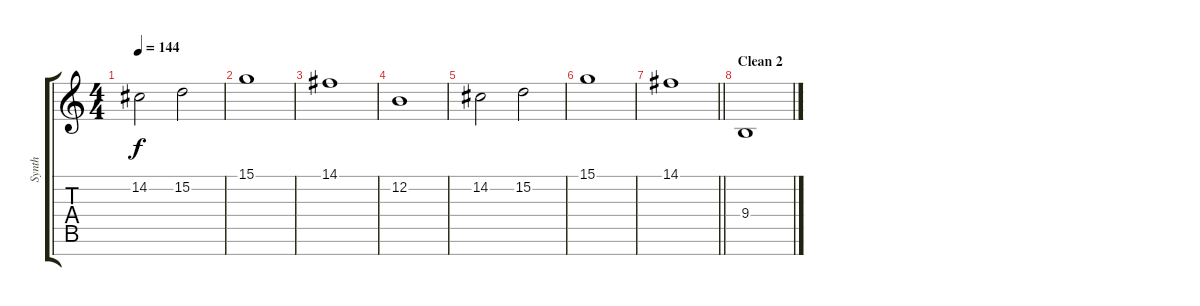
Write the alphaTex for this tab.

\track ("Synth" "Synth") {instrument stringensemble1}
\staff {score tabs}
\tuning (E4 B3 G3 D3 A2 E2 B1) {hide}
\ts (4 4)
\tempo 144
\clef g2
\ks c
14.2.2{dy f} 15.2.2 |
15.1.1 |
14.1.1 |
12.2.1 |
14.2.2 15.2.2 |
15.1.1 |
\barLineRight lightlight
14.1.1 |
\section ("" "Clean 2")
9.4.1
